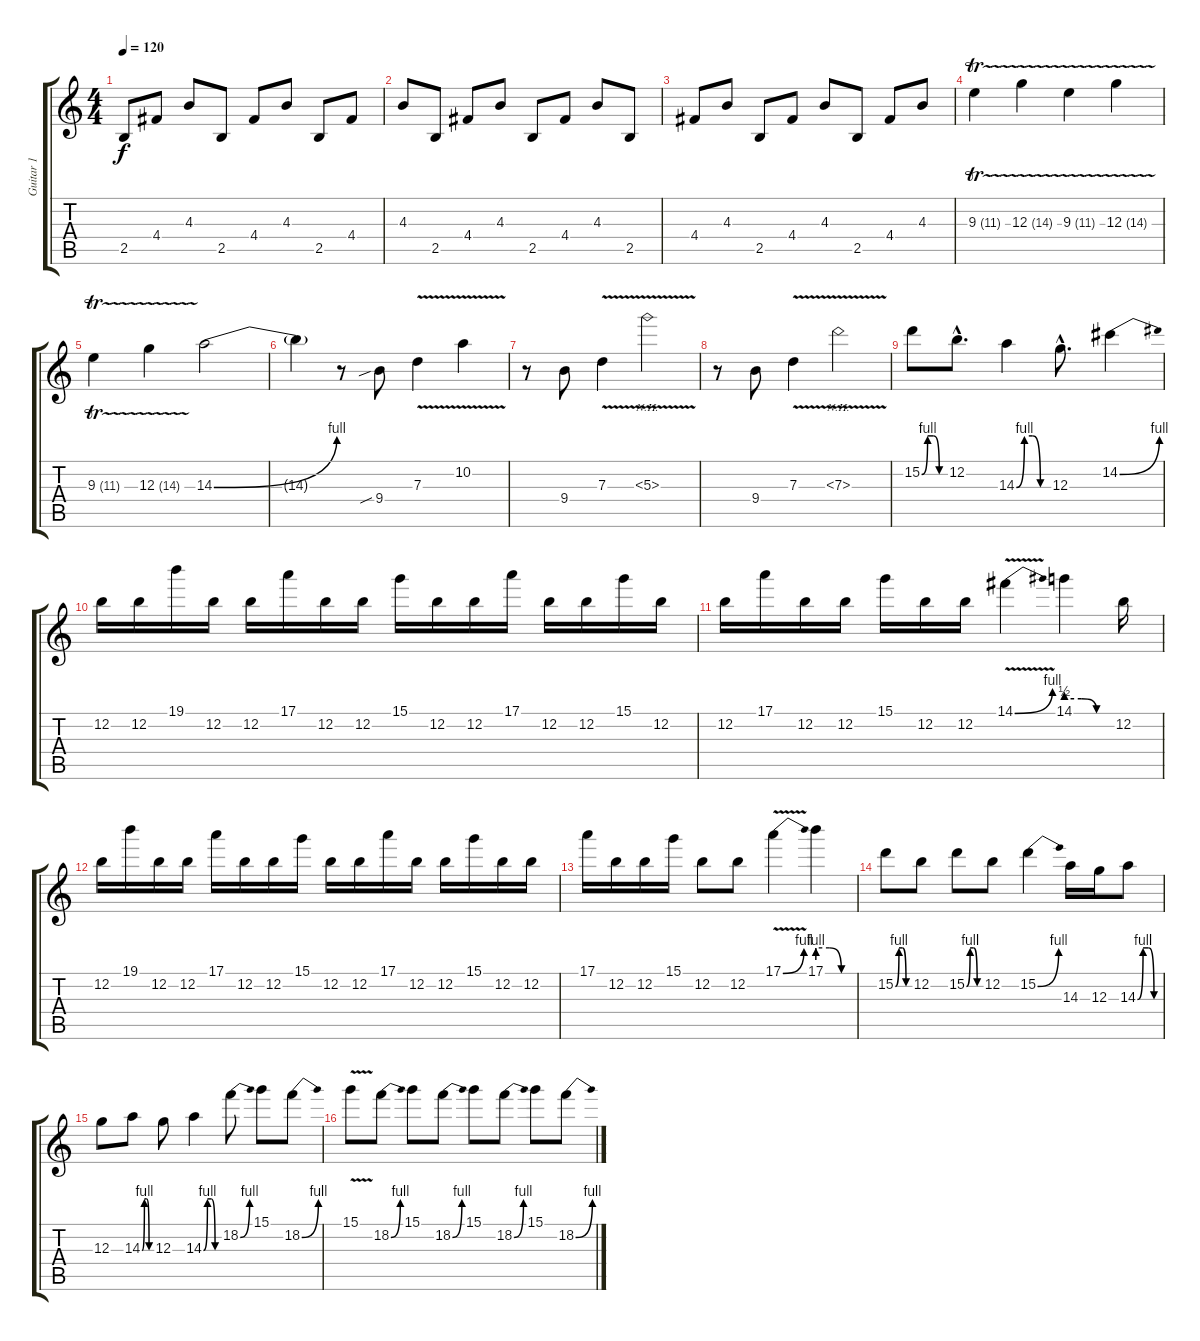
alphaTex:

\track ("Guitar 1" "Guitar 1") {instrument distortionguitar}
\staff {score tabs}
\tuning (E4 B3 G3 D3 A2 E2) {hide}
\ts (4 4)
\tempo 120
\clef g2
\ks c
2.5.8{dy f} 4.4.8 4.3.8 2.5.8 4.4.8 4.3.8 2.5.8 4.4.8 |
4.3.8 2.5.8 4.4.8 4.3.8 2.5.8 4.4.8 4.3.8 2.5.8 |
4.4.8 4.3.8 2.5.8 4.4.8 4.3.8 2.5.8 4.4.8 4.3.8 |
9.3{tr (11 16)}.4 12.3{tr (14 16)}.4 9.3{tr (11 16)}.4 12.3{tr (14 16)}.4 |
9.3{tr (11 16)}.4 12.3{tr (14 16)}.4 14.3{be (bend 0 0 60 4)}.2 |
14.3{t}.4 r.8 9.4{sib}.8 7.3{v}.4 10.2{v}.4 |
r.8 9.4.8 7.3{v}.4 5.3{nh v}.2 |
r.8 9.4.8 7.3{v}.4 7.3{nh v}.2 |
15.2{be (custom 0 0 15 4 30 4 45 0 60 0)}.8 12.2{hac}.8{d} 14.3{be (custom 0 0 15 4 30 4 45 0 60 0)}.4 12.3{hac}.8{d} 14.2{be (bend 0 0 60 4)}.4 |
12.2.16 12.2.16 19.1.16 12.2.16 12.2.16 17.1.16 12.2.16 12.2.16 15.1.16 12.2.16 12.2.16 17.1.16 12.2.16 12.2.16 15.1.16 12.2.16 |
12.2.16 17.1.16 12.2.16 12.2.16 15.1.16 12.2.16 12.2.16 14.1{be (bend 0 0 60 4) v}.4 14.1{be (custom 0 2 20 2 40 0 60 0)}.4 12.2.16 |
12.2.16 19.1.16 12.2.16 12.2.16 17.1.16 12.2.16 12.2.16 15.1.16 12.2.16 12.2.16 17.1.16 12.2.16 12.2.16 15.1.16 12.2.16 12.2.16 |
17.1.16 12.2.16 12.2.16 15.1.16 12.2.8 12.2.8 17.1{be (bend 0 0 60 4) v}.4 17.1{be (custom 0 4 20 4 40 0 60 0)}.4 |
15.2{be (custom 0 0 15 4 30 4 45 0 60 0)}.8 12.2.8 15.2{be (custom 0 0 15 4 30 4 45 0 60 0)}.8 12.2.8 15.2{be (bend 0 0 60 4)}.4 14.3.16 12.3.16 14.3{be (custom 0 0 15 4 30 4 45 0 60 0)}.8 |
12.3.8 14.3{be (custom 0 0 15 4 30 4 45 0 60 0)}.8 12.3.8 14.3{be (custom 0 0 15 4 30 4 45 0 60 0)}.4 18.2{be (bend 0 0 60 4)}.8 15.1.8 18.2{be (bend 0 0 60 4)}.8 |
15.1{v}.8 18.2{be (bend 0 0 60 4)}.8 15.1.8 18.2{be (bend 0 0 60 4)}.8 15.1.8 18.2{be (bend 0 0 60 4)}.8 15.1.8 18.2{be (bend 0 0 60 4)}.8
